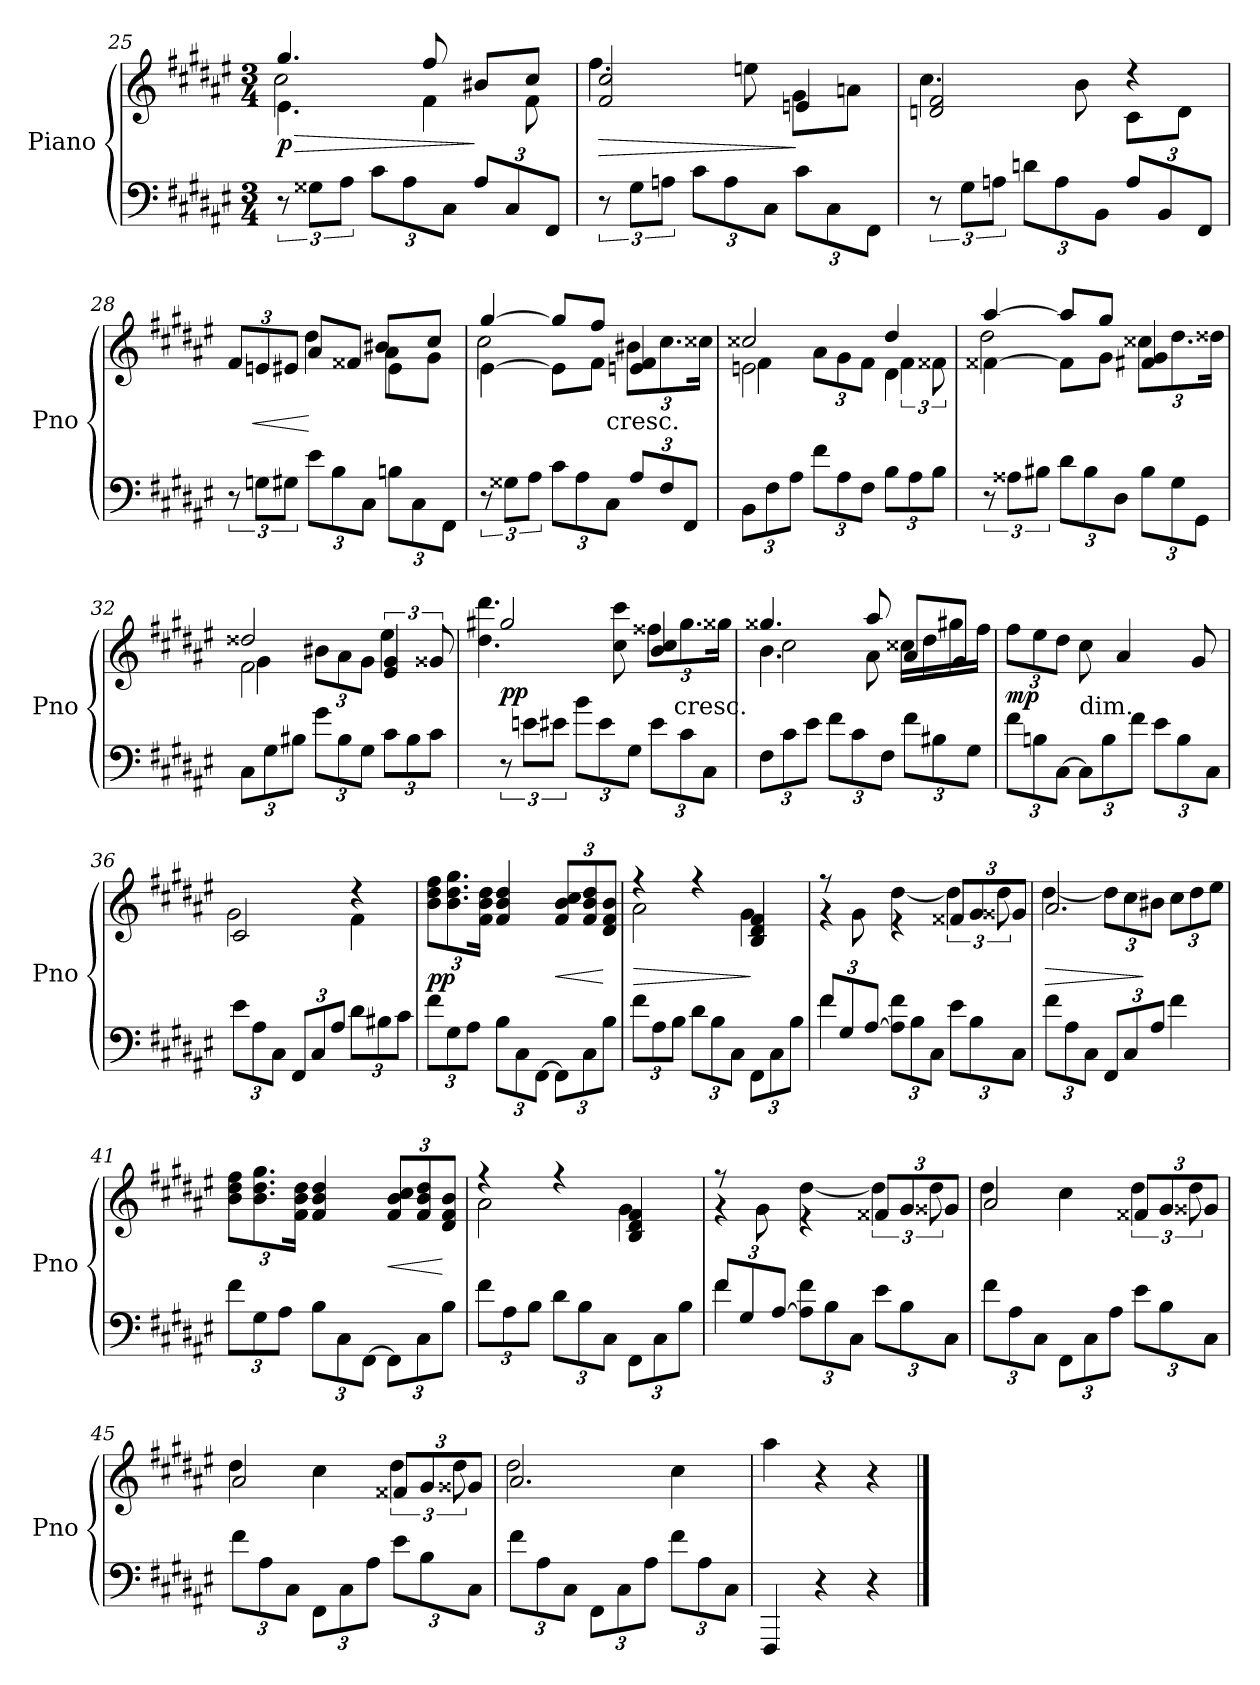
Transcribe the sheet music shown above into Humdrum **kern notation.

**kern	**kern	**dynam
*part1	*part1	*part1
*staff2	*staff1	*staff1/2
*I"Piano	*	*
*I'Pno	*	*
*clefF4	*clefG2	*
*k[f#c#g#d#a#e#]	*k[f#c#g#d#a#e#]	*
*F#:	*F#:	*
*M3/4	*M3/4	*
=25	=25	=25
*	*^	*
*	*	*^	*
12r	4.e#\	2cc#	4.gg#	> p
12G##XL	.	.	.	.
12A#J	.	.	.	.
12c#L	.	.	.	.
12A#	.	.	.	.
.	4f#\	.	8ff#	.
12C#J	.	.	.	.
12A#L	.	4ryy	8b#XL	]
12C#	.	.	.	.
.	8f#\	.	8cc#J	.
12FF#J	.	.	.	.
*	*	*v	*v	*
=26	=26	=26	=26
12r	2f# 2cc#	4.ff#	>
12G#L	.	.	.
12AnJ	.	.	.
12c#L	.	.	.
12A	.	.	.
.	.	8een	.
12C#J	.	.	.
12c#L	4en	8g#L	]
12C#	.	.	.
.	.	8anJ	.
12FF#J	.	.	.
=27	=27	=27	=27
12r	2dn 2f#	4.cc#	.
12G#L	.	.	.
12AnJ	.	.	.
12dnL	.	.	.
12A	.	.	.
.	.	8b	.
12BBJ	.	.	.
12AL	4r	8c#L	.
12BB	.	.	.
.	.	8dJ	.
12FF#J	.	.	.
=28	=28	=28	=28
*	*	*^	*
12r	12f#L	4ryy	2ryy	.
12GnL	12en	.	.	<
12G#XJ	12e#XJ	.	.	.
12e#L	8a#L	4dd#	.	[
12B	.	.	.	.
.	8f##XJ	.	.	.
12C#J	.	.	.	.
12BnL	4e#\	8a#L	8b#XL	.
12C#	.	.	.	.
.	.	8g#J	8cc#J	.
12FF#J	.	.	.	.
=29	=29	=29	=29	=29
*	*	*	*^	*
12r	[4e#\	2cc#	[4gg#	3ryy	.
12G##XL	.	.	.	.	.
12A#J	.	.	.	.	.
12c#L	8e#\L]	.	8gg#L]	.	.
12A#	.	.	.	12ryy	.
.	8f#J	.	8ff#J	.	.
!	!	!	!	!LO:TX:c:t=cresc.	!
12C#J	.	.	.	3ryy	.
12A#L	4en 4f#	12b#XL	4ryy	.	.
12F#	.	12.cc#	.	.	.
12FF#J	.	.	.	.	.
.	.	24cc##XJk	.	.	.
*	*	*	*v	*v	*
=30	=30	=30	=30	=30
12BBL	2en\	4f#	2cc##X	.
12F#	.	.	.	.
12A#J	.	.	.	.
12f#L	.	12a#L	.	.
12A#	.	12g#	.	.
12F#J	.	12f#J	.	.
12BL	4d#\	6f#	4dd#	.
12A#	.	.	.	.
12BJ	.	12f##X	.	.
=31	=31	=31	=31	=31
12r	[4f##X\	2dd#	[4aa#	.
12A##XL	.	.	.	.
12B#XJ	.	.	.	.
12d#L	8f##\L]	.	8aa#L]	.
12B#	.	.	.	.
.	8g#J	.	8gg#J	.
12D#J	.	.	.	.
12B#L	4f#X 4g#	12cc##XL	4ryy	.
12G#	.	12.dd#	.	.
12GG#J	.	.	.	.
.	.	24dd##XJk	.	.
=32	=32	=32	=32	=32
12C#L	2f#\	4g#	2dd##X	.
12G#	.	.	.	.
12B#XJ	.	.	.	.
12g#L	.	12b#XL	.	.
12B#	.	12a#	.	.
12G#J	.	12g#J	.	.
12c#L	6e# 6g#	4ee#	4ryy	.
12B#	.	.	.	.
12c#J	12g##X	.	.	.
*	*	*v	*v	*
=33	=33	=33	=33
12r	2gg#X	4.dd# 4.ddd#	pp
12enL	.	.	.
12e#XJ	.	.	.
12bL	.	.	.
12e#	.	.	.
.	.	8cc# 8ccc#	.
12G#J	.	.	.
12e#L	4b 4cc#	12ff##XL	.
!	!	!LO:TX:c:t=cresc.	!
12c#	.	12.gg#	.
12C#J	.	.	.
.	.	24gg##XJk	.
=34	=34	=34	=34
*	*	*^	*
12F#L	4.b\	2cc#	4.gg##X	.
12c#	.	.	.	.
12e#J	.	.	.	.
12f#L	.	.	.	.
12c#	.	.	.	.
.	8a#\	.	8aa#	.
12F#J	.	.	.	.
12f#L	8a#L	16cc##XLL	4ryy	.
.	.	16dd#	.	.
12B#X	.	.	.	.
.	8g#J	16gg#X	.	.
12G#J	.	.	.	.
.	.	16ff#JJ	.	.
*	*v	*v	*v	*
=35	=35	=35
12f#L	12ff#L	mp
12Bn	12ee#	.
[12C#J	12dd#J	.
!	!LO:TX:c:t=dim.	!
12C#L]	8cc#	.
12B	.	.
.	4a#	.
12f#J	.	.
12e#L	.	.
12B	.	.
.	8g#	.
12C#J	.	.
=36	=36	=36
*	*^	*
12e#L	2c#	2g#	.
12A#	.	.	.
12C#J	.	.	.
12FF#L	.	.	.
12C#	.	.	.
12A#J	.	.	.
12d#L	4r	4f#	.
12B#X	.	.	.
12c#J	.	.	.
*	*v	*v	*
=37	=37	=37
12f#L	12b 12dd# 12ff#L	pp
12G#	12.b 12.dd# 12.gg#	.
12A#J	.	.
.	24f# 24b 24dd#Jk	.
12BL	4f# 4b 4dd#	.
12C#	.	.
[12FF#J	.	.
12FF#L]	12f# 12b 12cc#L	<
12C#	12f# 12b 12dd#	.
12BJ	12d# 12f# 12bJ	[
=38	=38	=38
*	*^	*
12f#L	4r	2a#	>
12A#	.	.	.
12BJ	.	.	.
12d#L	4r	.	.
12B	.	.	.
12C#J	.	.	.
12FF#L	4B 4d# 4f#	4g#	]
12C#	.	.	.
12BJ	.	.	.
=39	=39	=39	=39
*^	*	*	*
12f#L	4f#	4rg	8rff	.
12G#	.	.	.	.
.	.	.	8g#	.
[12A#J	.	.	.	.
12A#]\ 12f#\L	2ryy	4re	[4dd#	.
12B	.	.	.	.
12C#J	.	.	.	.
12e#L	.	12f##XL	6dd#]	.
12B	.	12g#	.	.
12C#J	.	12g##XJ	12dd#	.
*v	*v	*	*	*
=40	=40	=40	=40
12f#L	2.a#	[4dd#	>
12A#	.	.	.
12C#J	.	.	.
12FF#L	.	12dd#L]	.
12C#	.	12cc#	.
12A#J	.	12b#XJ	]
4f#	.	12cc#L	.
.	.	12dd#	.
.	.	12ee#J	.
*	*v	*v	*
=41	=41	=41
12f#L	12b 12dd# 12ff#L	.
12G#	12.b 12.dd# 12.gg#	.
12A#J	.	.
.	24f# 24b 24dd#Jk	.
12BL	4f# 4b 4dd#	.
12C#	.	.
[12FF#J	.	.
12FF#L]	12f# 12b 12cc#L	<
12C#	12f# 12b 12dd#	.
12BJ	12d# 12f# 12bJ	[
=42	=42	=42
*	*^	*
12f#L	4r	2a#	.
12A#	.	.	.
12BJ	.	.	.
12d#L	4r	.	.
12B	.	.	.
12C#J	.	.	.
12FF#L	4B 4d# 4f#	4g#	.
12C#	.	.	.
12BJ	.	.	.
=43	=43	=43	=43
*^	*	*	*
12f#L	4f#	4rg	8rff	.
12G#	.	.	.	.
.	.	.	8g#	.
[12A#J	.	.	.	.
12A#]\ 12f#\L	2ryy	4re	[4dd#	.
12B	.	.	.	.
12C#J	.	.	.	.
12e#L	.	12f##XL	6dd#]	.
12B	.	12g#	.	.
12C#J	.	12g##XJ	12dd#	.
*v	*v	*	*	*
=44	=44	=44	=44
12f#L	2a#	4dd#	.
12A#	.	.	.
12C#J	.	.	.
12FF#\L	.	4cc#	.
12C#	.	.	.
12A#J	.	.	.
12e#L	12f##XL	6dd#	.
12B	12g#	.	.
12C#J	12g##XJ	12dd#	.
=45	=45	=45	=45
12f#L	2a#	4dd#	.
12A#	.	.	.
12C#J	.	.	.
12FF#\L	.	4cc#	.
12C#	.	.	.
12A#J	.	.	.
12e#L	12f##XL	6dd#	.
12B	12g#	.	.
12C#J	12g##XJ	12dd#	.
=46	=46	=46	=46
12f#L	2.a#	2dd#	.
12A#	.	.	.
12C#J	.	.	.
12FF#\L	.	.	.
12C#	.	.	.
12A#J	.	.	.
12f#L	.	4cc#	.
12A#	.	.	.
12C#J	.	.	.
*	*v	*v	*
=47	=47	=47
4FFF#	4aa#	.
4r	4r	.
4r	4r	.
==	==	==
*-	*-	*-
